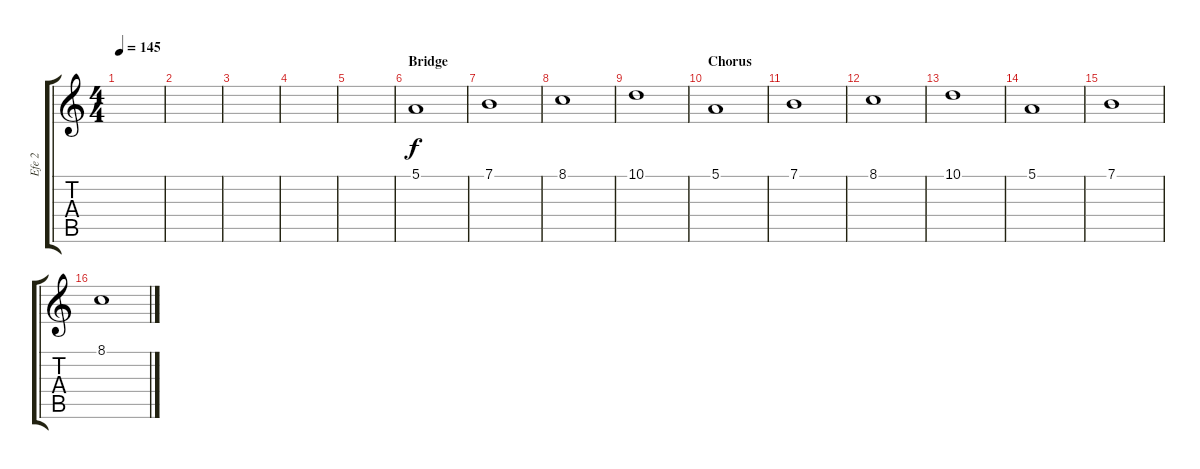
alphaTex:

\track ("Efe 2" "Efe 2") {instrument pad7halo}
\staff {score tabs}
\tuning (E4 B3 G3 D3 A2 E2) {hide}
\ts (4 4)
\tempo 145
\clef g2
\ks c
|
|
|
|
|
\section ("" "Bridge")
5.1.1 |
7.1.1 |
8.1.1 |
10.1.1 |
\section ("" "Chorus")
5.1.1 |
7.1.1 |
8.1.1 |
10.1.1 |
5.1.1 |
7.1.1 |
8.1.1
